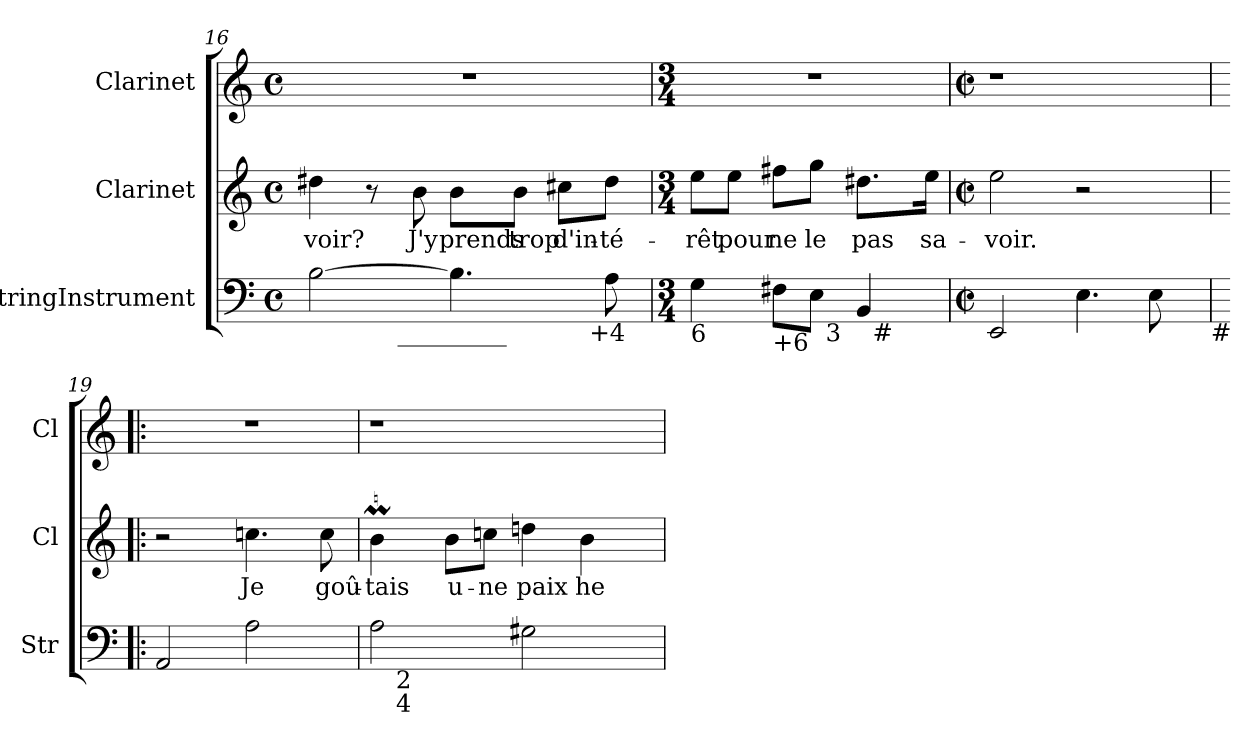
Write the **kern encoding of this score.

**kern	**kern	**text	**kern
*part3	*part2	*part2	*part1
*staff3	*staff2	*staff2	*staff1
*I"StringInstrument	*I"Clarinet	*	*I"Clarinet
*I'Str	*I'Cl	*	*I'Cl
*clefF4	*clefG2	*	*clefG2
*	*ITrd1c2	*	*ITrd1c2
*k[]	*k[b-e-]	*	*k[b-e-]
*C:	*B-:	*	*B-:
*M4/4	*M4/4	*	*M4/4
*met(c)	*met(c)	*	*met(c)
=16	=16	=16	=16
!LO:TX:b:t=#	!	!	!
*^	*	*	*
[2B\	4ryy	4cc#X\	-voir?	1r
.	16.ryy	8r	.	.
!	!LO:TX:b:t=_________	!	!	!
.	2ryy	.	.	.
.	.	8a\	J'y	.
4.B\]	.	8a\L	prends	.
.	.	8a\J	trop	.
.	.	8bn\L	d'in-	.
!	!LO:TX:b:t=+4	!	!	!
.	8ryy	.	.	.
8A\	.	8cc#\J	-té-	.
.	32ryy	.	.	.
*v	*v	*	*	*
!!LO:LB:g=z
=17	=17	=17	=17
*M3/4	*M3/4	*	*M3/4
*^	*	*	*
!LO:TX:b:t=6	!	!	!	!
*	*^	*	*	*
4G\	4ryy	2ryy	8dd\L	-rêt	2.r
.	.	.	8dd\J	pour	.
!LO:TX:b:t=+6	!	!	!	!	!
8F#X\L	8ryy	.	8een\L	ne	.
8E\J	32ryy	.	8ff\J	le	.
!	!LO:TX:b:t=3	!	!	!	!
.	4ryy	.	.	.	.
4BB/	.	32ryy	8.cc#X\L	pas	.
!	!	!LO:TX:b:t=#	!	!	!
.	.	8..ryy	.	.	.
.	16.ryy	.	.	.	.
.	.	.	16dd\Jk	sa-	.
*v	*v	*v	*	*	*
=18	=18	=18	=18
*M2/2	*M2/2	*	*M2/2
*met(c|)	*met(c|)	*	*met(c|)
2EE/	2dd\	-voir.	1r
4.E\	2r	.	.
8E\	.	.	.
16ryy	16ryy	.	16ryy
!LO:TX:b:t=#	!	!	!
=19!|:	=19!|:	=19!|:	=19!|:
2AA/	2r	.	1r
2A\	4.b-X\	Je	.
.	8b-\	goû-	.
=20	=20	=20	=20
*^	*	*	*
2A\	16ryy	4aM\	-tais	1r
!	!LO:TX:b:t=2\n4	!	!	!
.	1ryy	.	.	.
.	.	8a\L	u-	.
.	.	8b-\J	-ne	.
2G#X\	.	4ccn\	paix	.
.	.	4a\	he-	.
16ryy	.	16ryy	.	16ryy
!LO:TX:b:t=5	!	!	!	!
!LO:TX:b:t=/	!	!	!	!
*v	*v	*	*	*
=	=	=	=
*-	*-	*-	*-
